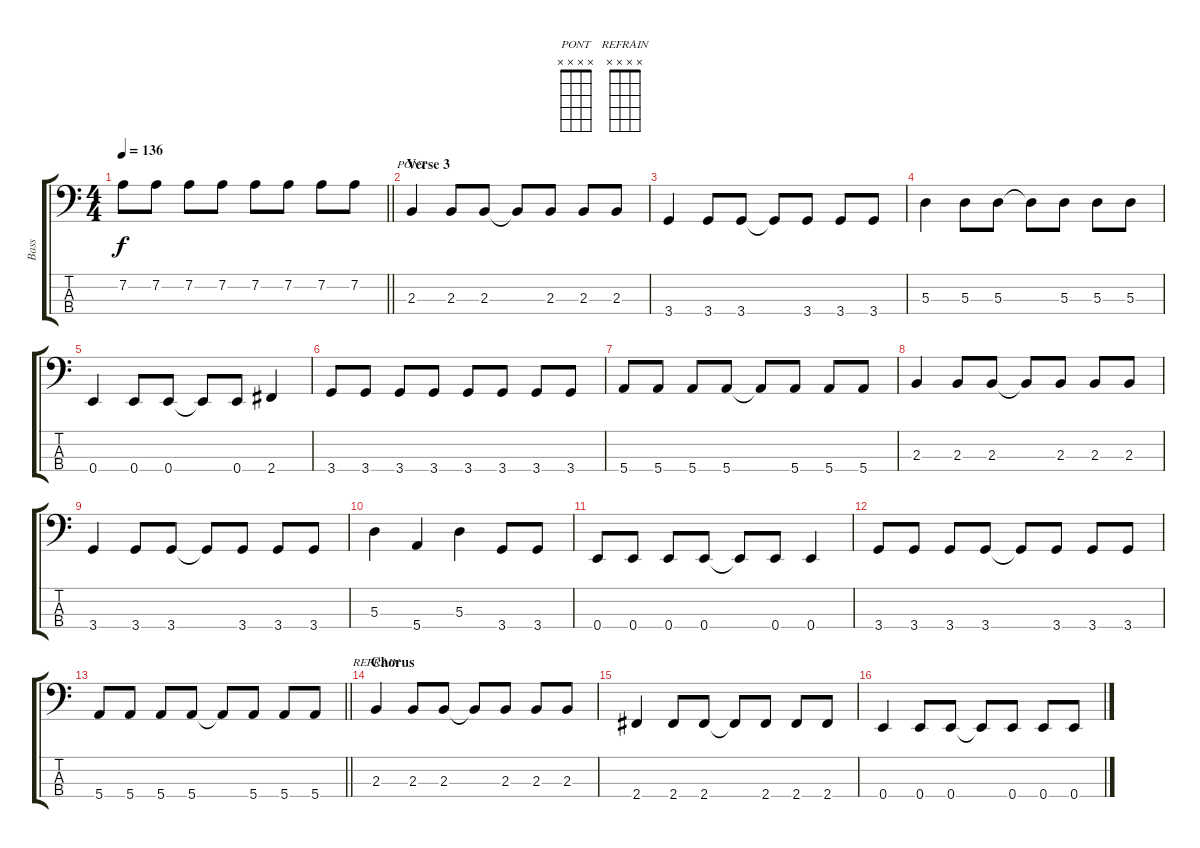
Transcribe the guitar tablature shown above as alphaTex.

\track ("Bass" "Bass") {instrument electricbassfinger}
\staff {score tabs}
\tuning (G2 D2 A1 E1) {hide}
\chord ("PONT" x x x x)
\chord ("REFRAIN" x x x x)
\ts (4 4)
\tempo 136
\clef f4
\barLineRight lightlight
\ks c
7.2.8{dy f} 7.2.8 7.2.8 7.2.8 7.2.8 7.2.8 7.2.8 7.2.8 |
\section ("" "Verse 3")
2.3.4{ch "PONT"} 2.3.8 2.3.8 2.3{t}.8 2.3.8 2.3.8 2.3.8 |
3.4.4 3.4.8 3.4.8 3.4{t}.8 3.4.8 3.4.8 3.4.8 |
5.3.4 5.3.8 5.3.8 5.3{t}.8 5.3.8 5.3.8 5.3.8 |
0.4.4 0.4.8 0.4.8 0.4{t}.8 0.4.8 2.4.4 |
3.4.8 3.4.8 3.4.8 3.4.8 3.4.8 3.4.8 3.4.8 3.4.8 |
5.4.8 5.4.8 5.4.8 5.4.8 5.4{t}.8 5.4.8 5.4.8 5.4.8 |
2.3.4 2.3.8 2.3.8 2.3{t}.8 2.3.8 2.3.8 2.3.8 |
3.4.4 3.4.8 3.4.8 3.4{t}.8 3.4.8 3.4.8 3.4.8 |
5.3.4 5.4.4 5.3.4 3.4.8 3.4.8 |
0.4.8 0.4.8 0.4.8 0.4.8 0.4{t}.8 0.4.8 0.4.4 |
3.4.8 3.4.8 3.4.8 3.4.8 3.4{t}.8 3.4.8 3.4.8 3.4.8 |
\barLineRight lightlight
5.4.8 5.4.8 5.4.8 5.4.8 5.4{t}.8 5.4.8 5.4.8 5.4.8 |
\section ("" "Chorus")
2.3.4{ch "REFRAIN"} 2.3.8 2.3.8 2.3{t}.8 2.3.8 2.3.8 2.3.8 |
2.4.4 2.4.8 2.4.8 2.4{t}.8 2.4.8 2.4.8 2.4.8 |
0.4.4 0.4.8 0.4.8 0.4{t}.8 0.4.8 0.4.8 0.4.8
